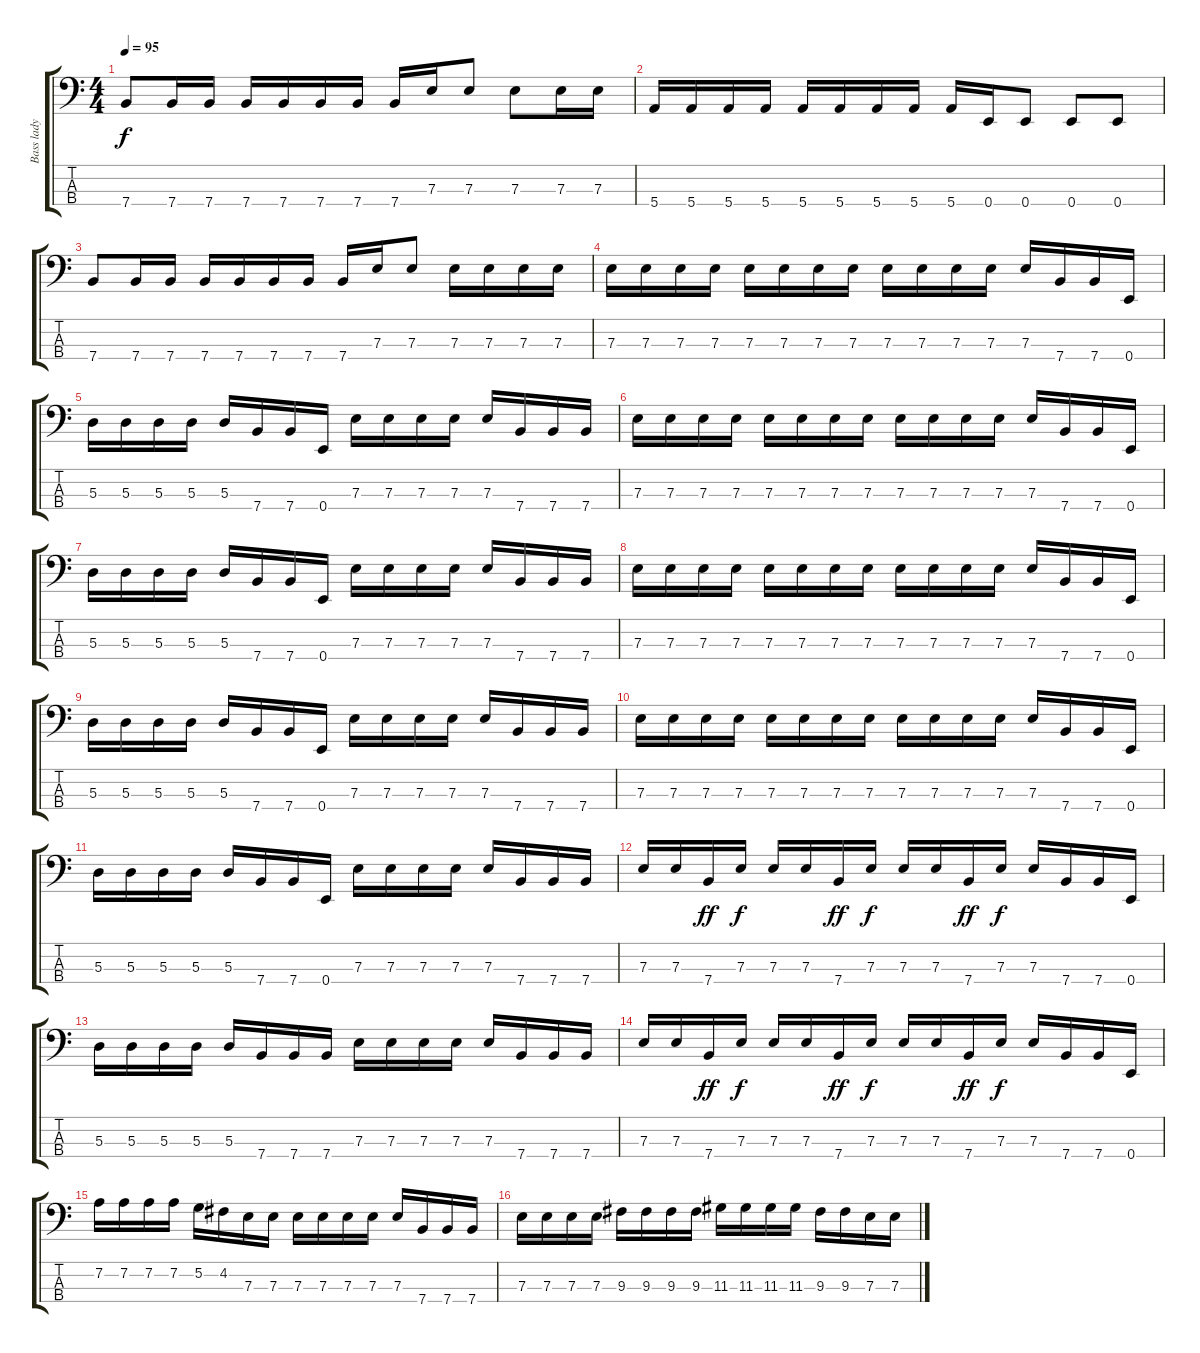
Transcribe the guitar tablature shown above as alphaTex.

\track ("Bass lady" "Bass lady") {instrument electricbassfinger}
\staff {score tabs}
\tuning (G2 D2 A1 E1) {hide}
\ts (4 4)
\tempo 95
\clef f4
\ks c
7.4.8{dy f} 7.4.16 7.4.16 7.4.16 7.4.16 7.4.16 7.4.16 7.4.16 7.3.16 7.3.8 7.3.8 7.3.16 7.3.16 |
5.4.16 5.4.16 5.4.16 5.4.16 5.4.16 5.4.16 5.4.16 5.4.16 5.4.16 0.4.16 0.4.8 0.4.8 0.4.8 |
7.4.8 7.4.16 7.4.16 7.4.16 7.4.16 7.4.16 7.4.16 7.4.16 7.3.16 7.3.8 7.3.16 7.3.16 7.3.16 7.3.16 |
7.3.16 7.3.16 7.3.16 7.3.16 7.3.16 7.3.16 7.3.16 7.3.16 7.3.16 7.3.16 7.3.16 7.3.16 7.3.16 7.4.16 7.4.16 0.4.16 |
5.3.16 5.3.16 5.3.16 5.3.16 5.3.16 7.4.16 7.4.16 0.4.16 7.3.16 7.3.16 7.3.16 7.3.16 7.3.16 7.4.16 7.4.16 7.4.16 |
7.3.16 7.3.16 7.3.16 7.3.16 7.3.16 7.3.16 7.3.16 7.3.16 7.3.16 7.3.16 7.3.16 7.3.16 7.3.16 7.4.16 7.4.16 0.4.16 |
5.3.16 5.3.16 5.3.16 5.3.16 5.3.16 7.4.16 7.4.16 0.4.16 7.3.16 7.3.16 7.3.16 7.3.16 7.3.16 7.4.16 7.4.16 7.4.16 |
7.3.16 7.3.16 7.3.16 7.3.16 7.3.16 7.3.16 7.3.16 7.3.16 7.3.16 7.3.16 7.3.16 7.3.16 7.3.16 7.4.16 7.4.16 0.4.16 |
5.3.16 5.3.16 5.3.16 5.3.16 5.3.16 7.4.16 7.4.16 0.4.16 7.3.16 7.3.16 7.3.16 7.3.16 7.3.16 7.4.16 7.4.16 7.4.16 |
7.3.16 7.3.16 7.3.16 7.3.16 7.3.16 7.3.16 7.3.16 7.3.16 7.3.16 7.3.16 7.3.16 7.3.16 7.3.16 7.4.16 7.4.16 0.4.16 |
5.3.16 5.3.16 5.3.16 5.3.16 5.3.16 7.4.16 7.4.16 0.4.16 7.3.16 7.3.16 7.3.16 7.3.16 7.3.16 7.4.16 7.4.16 7.4.16 |
7.3.16 7.3.16 7.4.16{dy ff} 7.3.16{dy f} 7.3.16 7.3.16 7.4.16{dy ff} 7.3.16{dy f} 7.3.16 7.3.16 7.4.16{dy ff} 7.3.16{dy f} 7.3.16 7.4.16 7.4.16 0.4.16 |
5.3.16 5.3.16 5.3.16 5.3.16 5.3.16 7.4.16 7.4.16 7.4.16 7.3.16 7.3.16 7.3.16 7.3.16 7.3.16 7.4.16 7.4.16 7.4.16 |
7.3.16 7.3.16 7.4.16{dy ff} 7.3.16{dy f} 7.3.16 7.3.16 7.4.16{dy ff} 7.3.16{dy f} 7.3.16 7.3.16 7.4.16{dy ff} 7.3.16{dy f} 7.3.16 7.4.16 7.4.16 0.4.16 |
7.2.16 7.2.16 7.2.16 7.2.16 5.2.16 4.2.16 7.3.16 7.3.16 7.3.16 7.3.16 7.3.16 7.3.16 7.3.16 7.4.16 7.4.16 7.4.16 |
7.3.16 7.3.16 7.3.16 7.3.16 9.3.16 9.3.16 9.3.16 9.3.16 11.3.16 11.3.16 11.3.16 11.3.16 9.3.16 9.3.16 7.3.16 7.3.16
